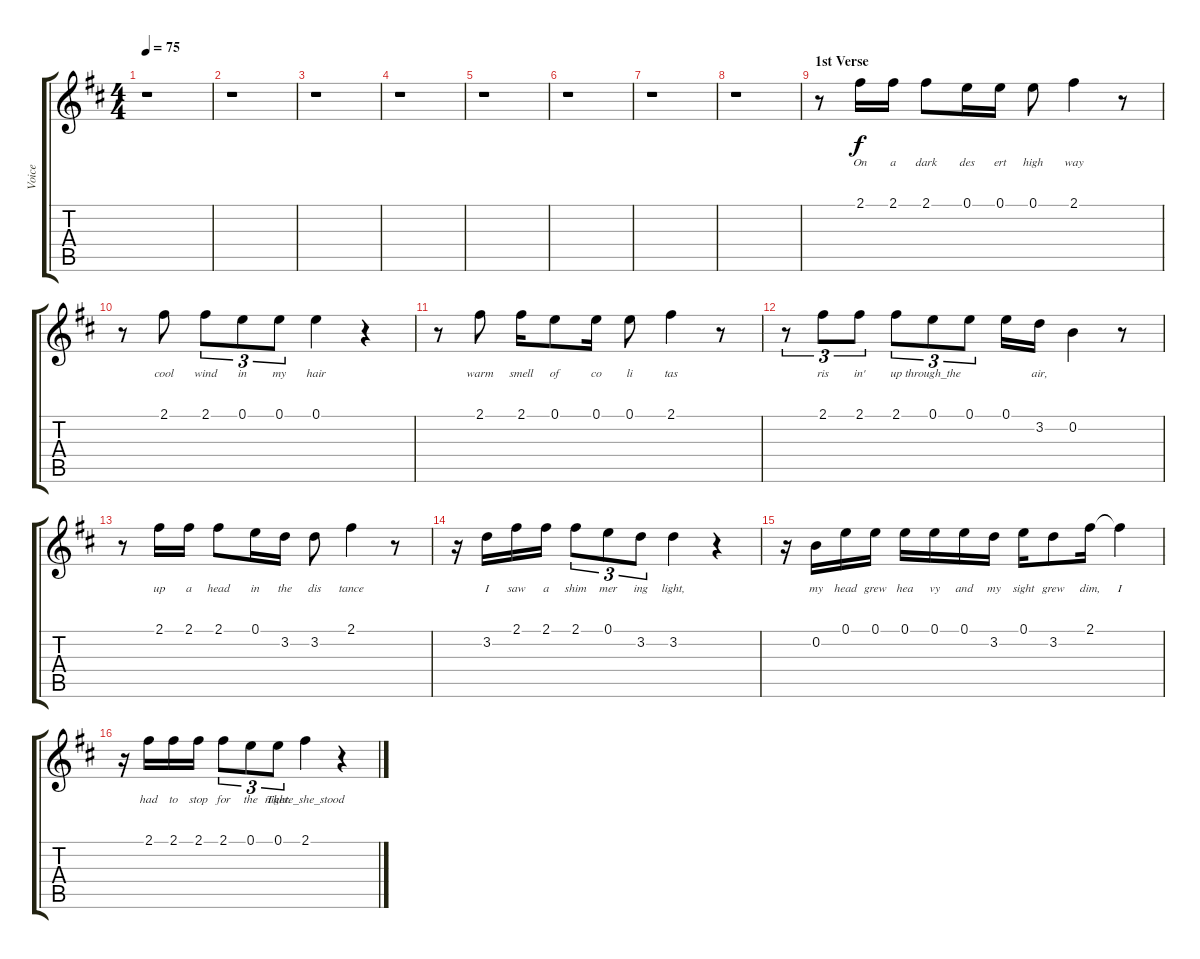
\track ("Voice" "Voice") {instrument overdrivenguitar}
\staff {score tabs}
\tuning (E4 B3 G3 D3 A2 E2) {hide}
\ts (4 4)
\tempo 75
\clef g2
\ks bminor
r.1{dy f} |
r.1 |
r.1 |
r.1 |
r.1 |
r.1 |
r.1 |
r.1 |
\section ("" "1st Verse")
r.8 2.1.16{lyrics (0 "On") lyrics (1 "") lyrics (2 "") lyrics (3 "") lyrics (4 "")} 2.1.16{lyrics (0 "a") lyrics (1 "") lyrics (2 "") lyrics (3 "") lyrics (4 "")} 2.1.8{lyrics (0 "dark") lyrics (1 "") lyrics (2 "") lyrics (3 "") lyrics (4 "")} 0.1.16{lyrics (0 "des") lyrics (1 "") lyrics (2 "") lyrics (3 "") lyrics (4 "")} 0.1.16{lyrics (0 "ert") lyrics (1 "") lyrics (2 "") lyrics (3 "") lyrics (4 "")} 0.1.8{lyrics (0 "high") lyrics (1 "") lyrics (2 "") lyrics (3 "") lyrics (4 "")} 2.1.4{lyrics (0 "way") lyrics (1 "") lyrics (2 "") lyrics (3 "") lyrics (4 "")} r.8 |
r.8 2.1.8{lyrics (0 "cool") lyrics (1 "") lyrics (2 "") lyrics (3 "") lyrics (4 "")} 2.1.8{tu (3 2) lyrics (0 "wind") lyrics (1 "") lyrics (2 "") lyrics (3 "") lyrics (4 "")} 0.1.8{tu (3 2) lyrics (0 "in") lyrics (1 "") lyrics (2 "") lyrics (3 "") lyrics (4 "")} 0.1.8{tu (3 2) lyrics (0 "my") lyrics (1 "") lyrics (2 "") lyrics (3 "") lyrics (4 "")} 0.1.4{lyrics (0 "hair") lyrics (1 "") lyrics (2 "") lyrics (3 "") lyrics (4 "")} r.4 |
r.8 2.1.8{lyrics (0 "warm") lyrics (1 "") lyrics (2 "") lyrics (3 "") lyrics (4 "")} 2.1.16{lyrics (0 "smell") lyrics (1 "") lyrics (2 "") lyrics (3 "") lyrics (4 "")} 0.1.8{lyrics (0 "of") lyrics (1 "") lyrics (2 "") lyrics (3 "") lyrics (4 "")} 0.1.16{lyrics (0 "co") lyrics (1 "") lyrics (2 "") lyrics (3 "") lyrics (4 "")} 0.1.8{lyrics (0 "li") lyrics (1 "") lyrics (2 "") lyrics (3 "") lyrics (4 "")} 2.1.4{lyrics (0 "tas") lyrics (1 "") lyrics (2 "") lyrics (3 "") lyrics (4 "")} r.8 |
r.8{tu (3 2)} 2.1.8{tu (3 2) lyrics (0 "ris") lyrics (1 "") lyrics (2 "") lyrics (3 "") lyrics (4 "")} 2.1.8{tu (3 2) lyrics (0 "in'") lyrics (1 "") lyrics (2 "") lyrics (3 "") lyrics (4 "")} 2.1.8{tu (3 2) lyrics (0 "up") lyrics (1 "") lyrics (2 "") lyrics (3 "") lyrics (4 "")} 0.1.8{tu (3 2) lyrics (0 "through_the") lyrics (1 "") lyrics (2 "") lyrics (3 "") lyrics (4 "")} 0.1.8{tu (3 2) lyrics (0 "") lyrics (1 "") lyrics (2 "") lyrics (3 "") lyrics (4 "")} 0.1.16{lyrics (0 "") lyrics (1 "") lyrics (2 "") lyrics (3 "") lyrics (4 "")} 3.2.16{lyrics (0 "air,") lyrics (1 "") lyrics (2 "") lyrics (3 "") lyrics (4 "")} 0.2.4{lyrics (0 "") lyrics (1 "") lyrics (2 "") lyrics (3 "") lyrics (4 "")} r.8 |
r.8 2.1.16{lyrics (0 "up") lyrics (1 "") lyrics (2 "") lyrics (3 "") lyrics (4 "")} 2.1.16{lyrics (0 "a") lyrics (1 "") lyrics (2 "") lyrics (3 "") lyrics (4 "")} 2.1.8{lyrics (0 "head") lyrics (1 "") lyrics (2 "") lyrics (3 "") lyrics (4 "")} 0.1.16{lyrics (0 "in") lyrics (1 "") lyrics (2 "") lyrics (3 "") lyrics (4 "")} 3.2.16{lyrics (0 "the") lyrics (1 "") lyrics (2 "") lyrics (3 "") lyrics (4 "")} 3.2.8{lyrics (0 "dis") lyrics (1 "") lyrics (2 "") lyrics (3 "") lyrics (4 "")} 2.1.4{lyrics (0 "tance") lyrics (1 "") lyrics (2 "") lyrics (3 "") lyrics (4 "")} r.8 |
r.16 3.2.16{lyrics (0 "I") lyrics (1 "") lyrics (2 "") lyrics (3 "") lyrics (4 "")} 2.1.16{lyrics (0 "saw") lyrics (1 "") lyrics (2 "") lyrics (3 "") lyrics (4 "")} 2.1.16{lyrics (0 "a") lyrics (1 "") lyrics (2 "") lyrics (3 "") lyrics (4 "")} 2.1.8{tu (3 2) lyrics (0 "shim") lyrics (1 "") lyrics (2 "") lyrics (3 "") lyrics (4 "")} 0.1.8{tu (3 2) lyrics (0 "mer") lyrics (1 "") lyrics (2 "") lyrics (3 "") lyrics (4 "")} 3.2.8{tu (3 2) lyrics (0 "ing") lyrics (1 "") lyrics (2 "") lyrics (3 "") lyrics (4 "")} 3.2.4{lyrics (0 "light,") lyrics (1 "") lyrics (2 "") lyrics (3 "") lyrics (4 "")} r.4 |
r.16 0.2.16{lyrics (0 "my") lyrics (1 "") lyrics (2 "") lyrics (3 "") lyrics (4 "")} 0.1.16{lyrics (0 "head") lyrics (1 "") lyrics (2 "") lyrics (3 "") lyrics (4 "")} 0.1.16{lyrics (0 "grew") lyrics (1 "") lyrics (2 "") lyrics (3 "") lyrics (4 "")} 0.1.16{lyrics (0 "hea") lyrics (1 "") lyrics (2 "") lyrics (3 "") lyrics (4 "")} 0.1.16{lyrics (0 "vy") lyrics (1 "") lyrics (2 "") lyrics (3 "") lyrics (4 "")} 0.1.16{lyrics (0 "and") lyrics (1 "") lyrics (2 "") lyrics (3 "") lyrics (4 "")} 3.2.16{lyrics (0 "my") lyrics (1 "") lyrics (2 "") lyrics (3 "") lyrics (4 "")} 0.1.16{lyrics (0 "sight") lyrics (1 "") lyrics (2 "") lyrics (3 "") lyrics (4 "")} 3.2.8{lyrics (0 "grew") lyrics (1 "") lyrics (2 "") lyrics (3 "") lyrics (4 "")} 2.1.16{lyrics (0 "dim,") lyrics (1 "") lyrics (2 "") lyrics (3 "") lyrics (4 "")} 2.1{t}.4{lyrics (0 "I") lyrics (1 "") lyrics (2 "") lyrics (3 "") lyrics (4 "")} |
r.16 2.1.16{lyrics (0 "had") lyrics (1 "") lyrics (2 "") lyrics (3 "") lyrics (4 "")} 2.1.16{lyrics (0 "to") lyrics (1 "") lyrics (2 "") lyrics (3 "") lyrics (4 "")} 2.1.16{lyrics (0 "stop") lyrics (1 "") lyrics (2 "") lyrics (3 "") lyrics (4 "")} 2.1.8{tu (3 2) lyrics (0 "for") lyrics (1 "") lyrics (2 "") lyrics (3 "") lyrics (4 "")} 0.1.8{tu (3 2) lyrics (0 "the") lyrics (1 "") lyrics (2 "") lyrics (3 "") lyrics (4 "")} 0.1.8{tu (3 2) lyrics (0 "night.") lyrics (1 "") lyrics (2 "") lyrics (3 "") lyrics (4 "")} 2.1.4{lyrics (0 "There_she_stood") lyrics (1 "") lyrics (2 "") lyrics (3 "") lyrics (4 "")} r.4
